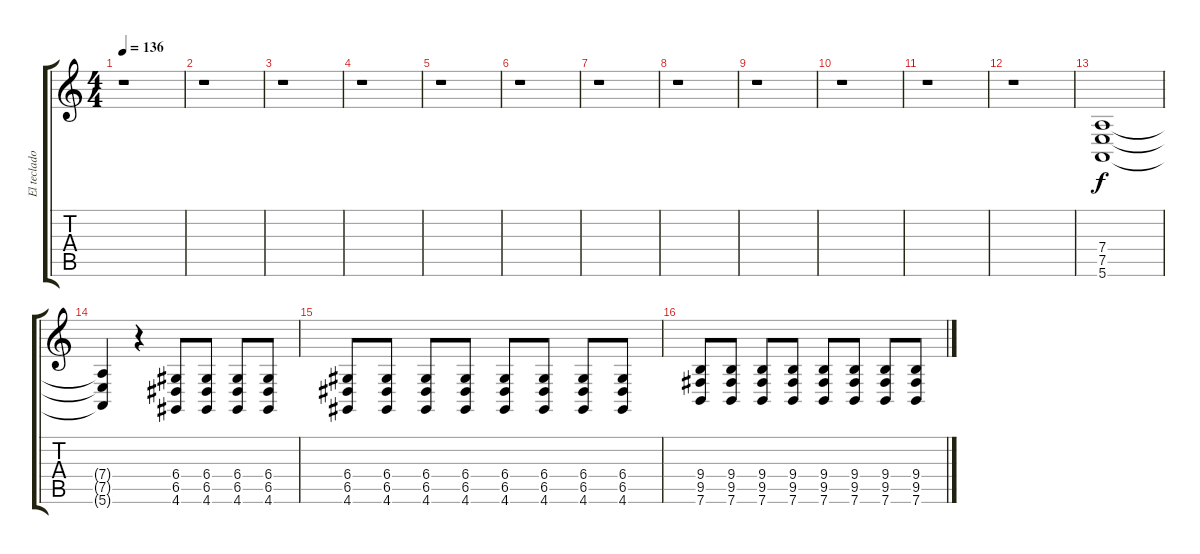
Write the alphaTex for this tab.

\track ("El teclado" "El teclado") {instrument pad6metallic}
\staff {score tabs}
\tuning (E4 B3 G3 D3 A2 E2) {hide}
\ts (4 4)
\tempo 136
\clef g2
\ks c
r.1{dy f instrument pad6metallic} |
r.1 |
r.1 |
r.1 |
r.1 |
r.1 |
r.1 |
r.1 |
r.1 |
r.1 |
r.1 |
r.1 |
(7.4 7.5 5.6).1 |
(7.4{t} 7.5{t} 5.6{t}).4 r.4 (6.4 6.5 4.6).8 (6.4 6.5 4.6).8 (6.4 6.5 4.6).8 (6.4 6.5 4.6).8 |
(6.4 6.5 4.6).8 (6.4 6.5 4.6).8 (6.4 6.5 4.6).8 (6.4 6.5 4.6).8 (6.4 6.5 4.6).8 (6.4 6.5 4.6).8 (6.4 6.5 4.6).8 (6.4 6.5 4.6).8 |
(9.4 9.5 7.6).8 (9.4 9.5 7.6).8 (9.4 9.5 7.6).8 (9.4 9.5 7.6).8 (9.4 9.5 7.6).8 (9.4 9.5 7.6).8 (9.4 9.5 7.6).8 (9.4 9.5 7.6).8
